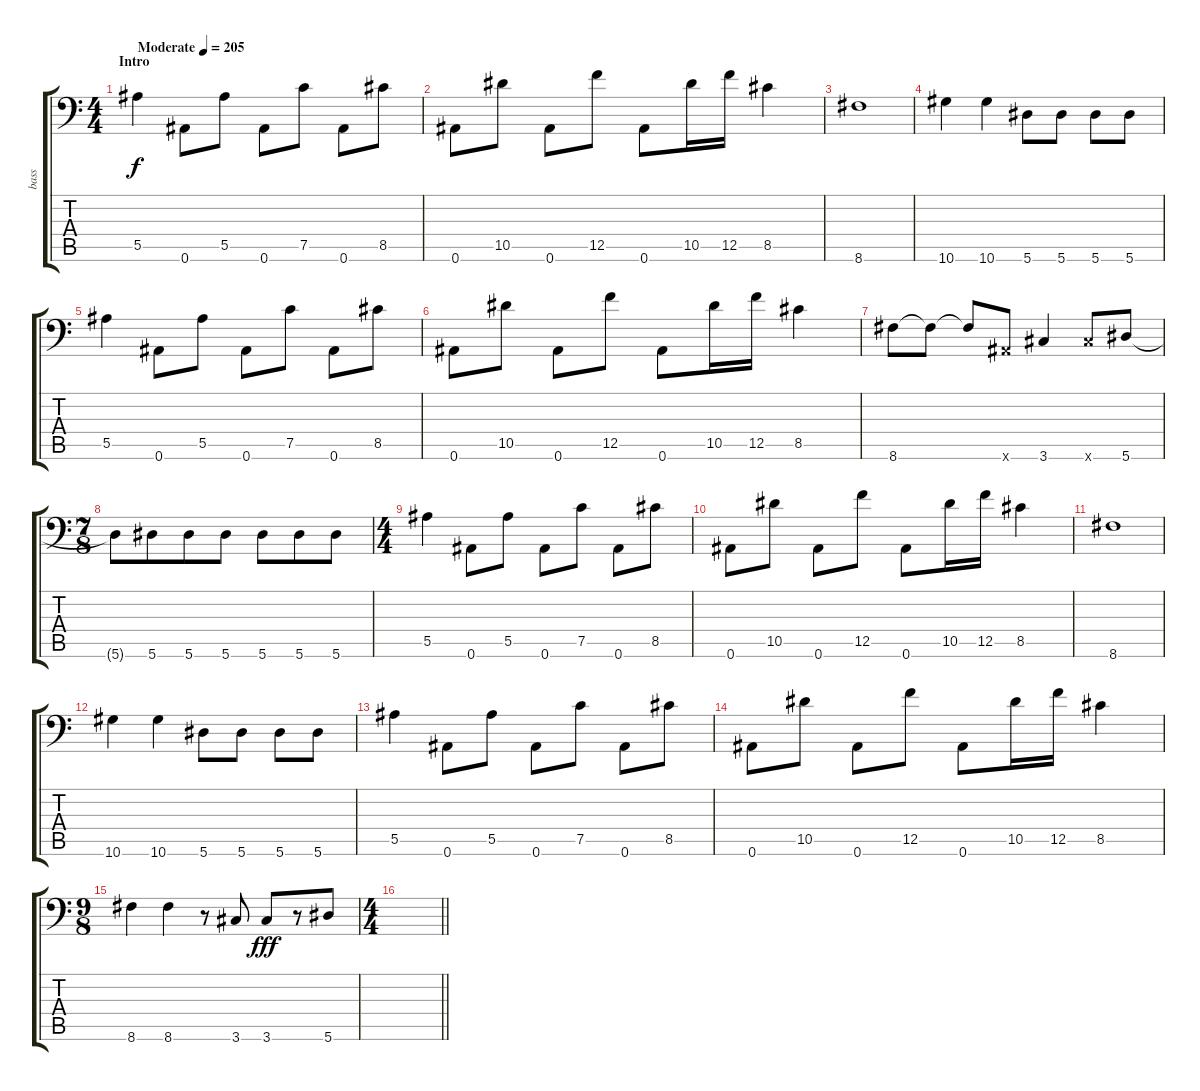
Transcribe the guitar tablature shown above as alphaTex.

\track ("bass" "bass") {instrument electricbassfinger}
\staff {score tabs}
\tuning (C4 G3 Eb3 Bb2 F2 Bb1) {hide}
\ts (4 4)
\section ("" "Intro")
\tempo (205 "Moderate")
\clef f4
\ks c
5.5.4{dy f instrument electricbassfinger} 0.6.8 5.5.8 0.6.8 7.5.8 0.6.8 8.5.8 |
0.6.8 10.5.8 0.6.8 12.5.8 0.6.8 10.5.16 12.5.16 8.5.4 |
8.6.1 |
10.6.4 10.6.4 5.6.8 5.6.8 5.6.8 5.6.8 |
5.5.4 0.6.8 5.5.8 0.6.8 7.5.8 0.6.8 8.5.8 |
0.6.8 10.5.8 0.6.8 12.5.8 0.6.8 10.5.16 12.5.16 8.5.4 |
8.6.8 8.6{t}.8 8.6{t}.8 0.6{x}.8 3.6.4 3.6{x}.8 5.6.8 |
\ts (7 8)
5.6{t}.8 5.6.8 5.6.8 5.6.8 5.6.8 5.6.8 5.6.8 |
\ts (4 4)
5.5.4 0.6.8 5.5.8 0.6.8 7.5.8 0.6.8 8.5.8 |
0.6.8 10.5.8 0.6.8 12.5.8 0.6.8 10.5.16 12.5.16 8.5.4 |
8.6.1 |
10.6.4 10.6.4 5.6.8 5.6.8 5.6.8 5.6.8 |
5.5.4 0.6.8 5.5.8 0.6.8 7.5.8 0.6.8 8.5.8 |
0.6.8 10.5.8 0.6.8 12.5.8 0.6.8 10.5.16 12.5.16 8.5.4 |
\ts (9 8)
8.6.4 8.6.4 r.8 3.6.8 3.6.8{dy fff} r.8 5.6.8 |
\ts (4 4)
\barLineRight lightlight
